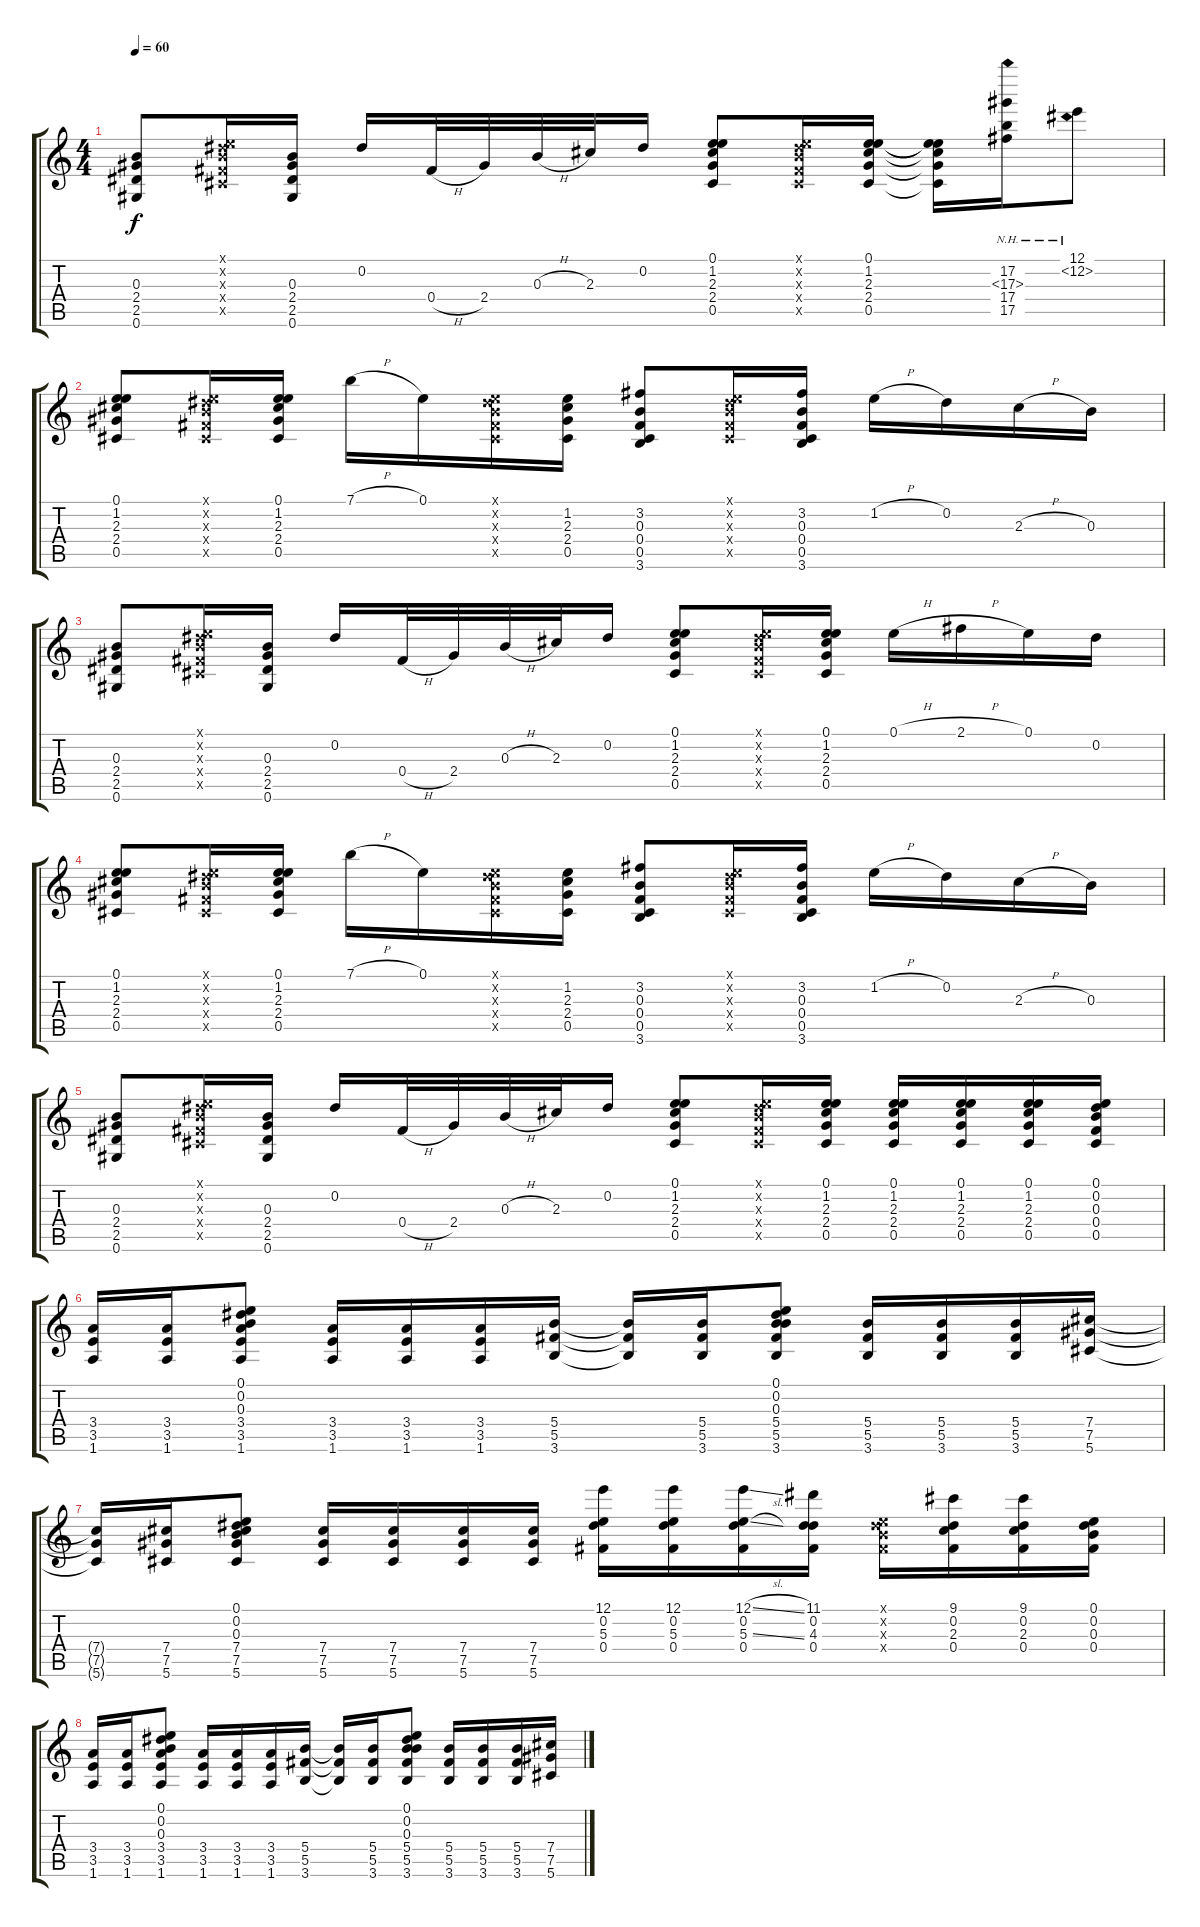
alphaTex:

\track "" {instrument acousticguitarsteel}
\staff {score tabs}
\tuning (E4 Eb4 B3 Gb3 Db3 Ab2) {hide}
\ts (4 4)
\tempo 60
\clef g2
\ks c
(0.3 2.4 2.5 0.6).8{dy f} (0.1{x} 0.2{x} 0.3{x} 0.4{x} 0.5{x}).16 (0.3 2.4 2.5 0.6).16 0.2.16 0.4{h}.32 2.4.32 0.3{h}.32 2.3.32 0.2.16 (0.1 1.2 2.3 2.4 0.5).8 (0.1{x} 0.2{x} 0.3{x} 0.4{x} 0.5{x}).16 (0.1 1.2 2.3 2.4 0.5).16 (0.1{t} 1.2{t} 2.3{t} 2.4{t} 0.5{t}).16 (17.2 17.3{nh} 17.4 17.5).16 (12.1 12.2{nh}).8 |
(0.1 1.2 2.3 2.4 0.5).8 (0.1{x} 0.2{x} 0.3{x} 0.4{x} 0.5{x}).16 (0.1 1.2 2.3 2.4 0.5).16 7.1{h}.16 0.1.16 (0.1{x} 0.2{x} 0.3{x} 0.4{x} 0.5{x}).16 (1.2 2.3 2.4 0.5).16 (3.2 0.3 0.4 0.5 3.6).8 (0.1{x} 0.2{x} 0.3{x} 0.4{x} 0.5{x}).16 (3.2 0.3 0.4 0.5 3.6).16 1.2{h}.16 0.2.16 2.3{h}.16 0.3.16 |
(0.3 2.4 2.5 0.6).8 (0.1{x} 0.2{x} 0.3{x} 0.4{x} 0.5{x}).16 (0.3 2.4 2.5 0.6).16 0.2.16 0.4{h}.32 2.4.32 0.3{h}.32 2.3.32 0.2.16 (0.1 1.2 2.3 2.4 0.5).8 (0.1{x} 0.2{x} 0.3{x} 0.4{x} 0.5{x}).16 (0.1 1.2 2.3 2.4 0.5).16 0.1{h}.16 2.1{h}.16 0.1.16 0.2.16 |
(0.1 1.2 2.3 2.4 0.5).8 (0.1{x} 0.2{x} 0.3{x} 0.4{x} 0.5{x}).16 (0.1 1.2 2.3 2.4 0.5).16 7.1{h}.16 0.1.16 (0.1{x} 0.2{x} 0.3{x} 0.4{x} 0.5{x}).16 (1.2 2.3 2.4 0.5).16 (3.2 0.3 0.4 0.5 3.6).8 (0.1{x} 0.2{x} 0.3{x} 0.4{x} 0.5{x}).16 (3.2 0.3 0.4 0.5 3.6).16 1.2{h}.16 0.2.16 2.3{h}.16 0.3.16 |
(0.3 2.4 2.5 0.6).8 (0.1{x} 0.2{x} 0.3{x} 0.4{x} 0.5{x}).16 (0.3 2.4 2.5 0.6).16 0.2.16 0.4{h}.32 2.4.32 0.3{h}.32 2.3.32 0.2.16 (0.1 1.2 2.3 2.4 0.5).8 (0.1{x} 0.2{x} 0.3{x} 0.4{x} 0.5{x}).16 (0.1 1.2 2.3 2.4 0.5).16 (0.1 1.2 2.3 2.4 0.5).16 (0.1 1.2 2.3 2.4 0.5).16 (0.1 1.2 2.3 2.4 0.5).16 (0.1 0.2 0.3 0.4 0.5).16 |
(3.4 3.5 1.6).16 (3.4 3.5 1.6).16 (0.1 0.2 0.3 3.4 3.5 1.6).8 (3.4 3.5 1.6).16 (3.4 3.5 1.6).16 (3.4 3.5 1.6).16 (5.4 5.5 3.6).16 (5.4{t} 5.5{t} 3.6{t}).16 (5.4 5.5 3.6).16 (0.1 0.2 0.3 5.4 5.5 3.6).8 (5.4 5.5 3.6).16 (5.4 5.5 3.6).16 (5.4 5.5 3.6).16 (7.4 7.5 5.6).16 |
(7.4{t} 7.5{t} 5.6{t}).16 (7.4 7.5 5.6).16 (0.1 0.2 0.3 7.4 7.5 5.6).8 (7.4 7.5 5.6).16 (7.4 7.5 5.6).16 (7.4 7.5 5.6).16 (7.4 7.5 5.6).16 (12.1 0.2 5.3 0.4).16 (12.1 0.2 5.3 0.4).16 (12.1{sl} 0.2 5.3{sl} 0.4).16 (11.1 0.2 4.3 0.4).16 (0.1{x} 0.2{x} 0.3{x} 0.4{x}).16 (9.1 0.2 2.3 0.4).16 (9.1 0.2 2.3 0.4).16 (0.1 0.2 0.3 0.4).16 |
(3.4 3.5 1.6).16 (3.4 3.5 1.6).16 (0.1 0.2 0.3 3.4 3.5 1.6).8 (3.4 3.5 1.6).16 (3.4 3.5 1.6).16 (3.4 3.5 1.6).16 (5.4 5.5 3.6).16 (5.4{t} 5.5{t} 3.6{t}).16 (5.4 5.5 3.6).16 (0.1 0.2 0.3 5.4 5.5 3.6).8 (5.4 5.5 3.6).16 (5.4 5.5 3.6).16 (5.4 5.5 3.6).16 (7.4 7.5 5.6).16
